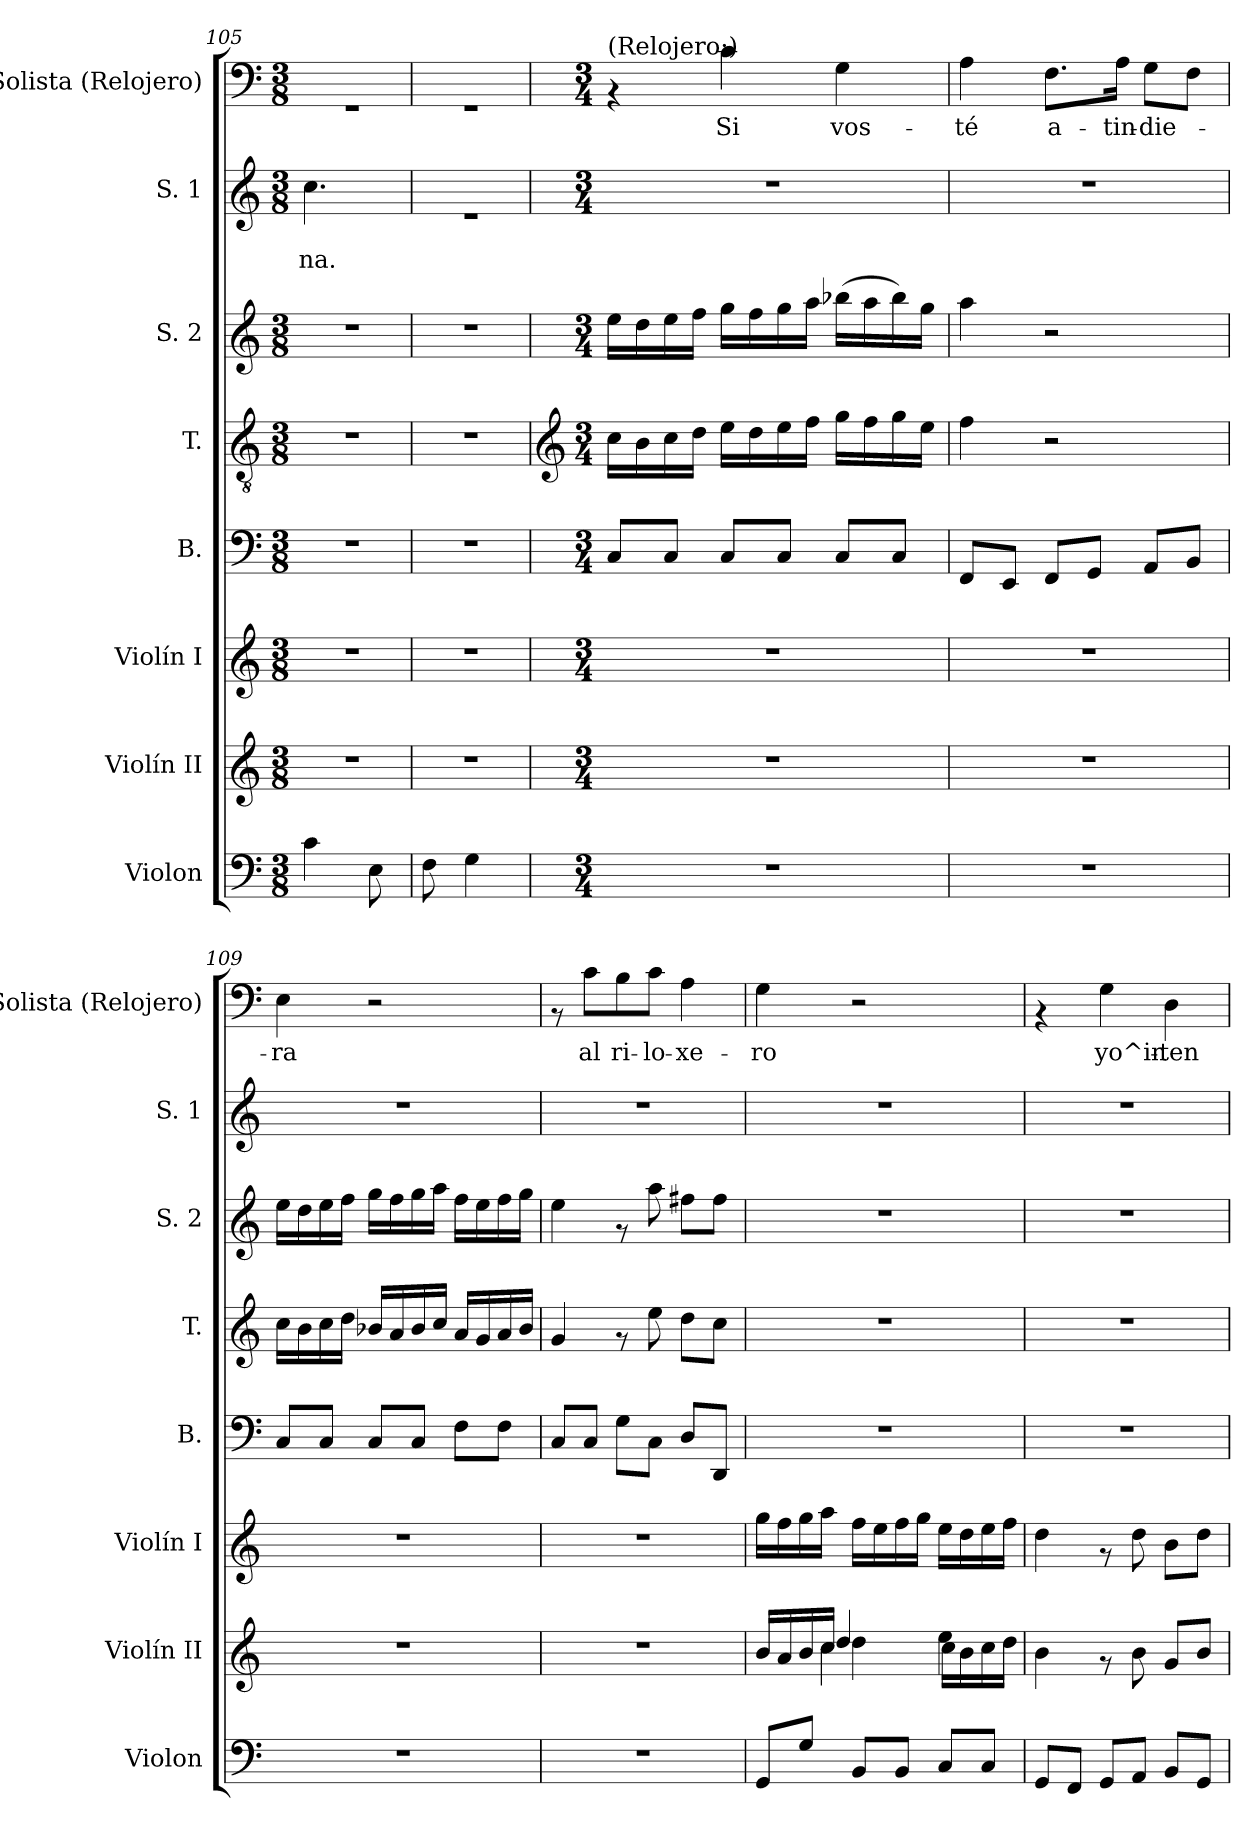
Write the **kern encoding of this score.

**kern	**kern	**kern	**kern	**kern	**kern	**kern	**text	**text	**kern	**text
*part8	*part7	*part6	*part5	*part4	*part3	*part2	*part2	*part2	*part1	*part1
*staff8	*staff7	*staff6	*staff5	*staff4	*staff3	*staff2	*staff2	*staff2	*staff1	*staff1
*I"Violon	*I"Violín II	*I"Violín I	*I"B.	*I"T.	*I"S. 2	*I"S. 1	*	*	*I"Solista (Relojero)	*
*I'Violon	*I'Violín II	*I'Violín I	*I'B.	*I'T.	*I'S. 2	*I'S. 1	*	*	*I'Solista (Relojero)	*
*clefF4	*clefG2	*clefG2	*clefF4	*clefGv2	*clefG2	*clefG2	*	*	*clefF4	*
*k[]	*k[]	*k[]	*k[]	*k[]	*k[]	*k[]	*	*	*k[]	*
*C:	*C:	*C:	*C:	*C:	*C:	*C:	*	*	*C:	*
*M3/8	*M3/8	*M3/8	*M3/8	*M3/8	*M3/8	*M3/8	*	*	*M3/8	*
=105	=105	=105	=105	=105	=105	=105	=105	=105	=105	=105
!	!	!	!	!	!	!	!	!LO:LY:b	!	!
4c\	4.r	4.r	4.r	4.r	4.r	4.cc\	.	-na.	4.rGG	.
8E\	.	.	.	.	.	.	.	.	.	.
=106	=106	=106	=106	=106	=106	=106	=106	=106	=106	=106
8F\	4.r	4.r	4.r	4.r	4.r	4.re	.	.	4.rGG	.
4G\	.	.	.	.	.	.	.	.	.	.
!!LO:PB:g=z
=107	=107	=107	=107	=107	=107	=107	=107	=107	=107	=107
*	*	*	*	*clefG2	*	*	*	*	*	*
*M3/4	*M3/4	*M3/4	*M3/4	*M3/4	*M3/4	*M3/4	*	*	*M3/4	*
!	!	!	!	!	!	!	!	!	!LO:TX:a:t=(Relojero&colon;)	!
2.r	2.r	2.r	8C/L	16cc\LL	16ee\LL	2.r	.	.	4rAA	.
.	.	.	.	16b\	16dd\	.	.	.	.	.
.	.	.	8C/J	16cc\	16ee\	.	.	.	.	.
.	.	.	.	16dd\JJ	16ff\JJ	.	.	.	.	.
!	!	!	!	!	!	!	!	!	!	!LO:LY:b
.	.	.	8C/L	16ee\LL	16gg\LL	.	.	.	4c\	Si
.	.	.	.	16dd\	16ff\	.	.	.	.	.
.	.	.	8C/J	16ee\	16gg\	.	.	.	.	.
.	.	.	.	16ff\JJ	16aa\JJ	.	.	.	.	.
!	!	!	!	!	!	!	!	!	!	!LO:LY:b
.	.	.	8C/L	16gg\LL	(<16bb-X\LL	.	.	.	4G\	vos-
.	.	.	.	16ff\	16aa\	.	.	.	.	.
.	.	.	8C/J	16gg\	16bb-\)	.	.	.	.	.
.	.	.	.	16ee\JJ	16gg\JJ	.	.	.	.	.
=108	=108	=108	=108	=108	=108	=108	=108	=108	=108	=108
!	!	!	!	!	!	!	!	!	!	!LO:LY:b
2.r	2.r	2.r	8FF/L	4ff\	4aa\	2.r	.	.	4A\	-té
.	.	.	8EE/J	.	.	.	.	.	.	.
!	!	!	!	!	!	!	!	!	!	!LO:LY:b
.	.	.	8FF/L	2r	2r	.	.	.	8.F\L	a-
.	.	.	8GG/J	.	.	.	.	.	.	.
!	!	!	!	!	!	!	!	!	!	!LO:LY:b
.	.	.	.	.	.	.	.	.	16A\Jk	-tin-
!	!	!	!	!	!	!	!	!	!	!LO:LY:b
.	.	.	8AA/L	.	.	.	.	.	8G\L	-die-
.	.	.	8BB/J	.	.	.	.	.	8F\J	.
=109	=109	=109	=109	=109	=109	=109	=109	=109	=109	=109
!	!	!	!	!	!	!	!	!	!	!LO:LY:b
2.r	2.r	2.r	8C/L	16cc\LL	16ee\LL	2.r	.	.	4E\	-ra
.	.	.	.	16b\	16dd\	.	.	.	.	.
.	.	.	8C/J	16cc\	16ee\	.	.	.	.	.
.	.	.	.	16dd\JJ	16ff\JJ	.	.	.	.	.
.	.	.	8C/L	16b-X/LL	16gg\LL	.	.	.	2r	.
.	.	.	.	16a/	16ff\	.	.	.	.	.
.	.	.	8C/J	16b-/	16gg\	.	.	.	.	.
.	.	.	.	16cc/JJ	16aa\JJ	.	.	.	.	.
.	.	.	8F\L	16a/LL	16ff\LL	.	.	.	.	.
.	.	.	.	16g/	16ee\	.	.	.	.	.
.	.	.	8F\J	16a/	16ff\	.	.	.	.	.
.	.	.	.	16b-/JJ	16gg\JJ	.	.	.	.	.
=110	=110	=110	=110	=110	=110	=110	=110	=110	=110	=110
2.r	2.r	2.r	8C/L	4g/	4ee\	2.r	.	.	8rAA	.
!	!	!	!	!	!	!	!	!	!	!LO:LY:b
.	.	.	8C/J	.	.	.	.	.	8c\L	al
!	!	!	!	!	!	!	!	!	!	!LO:LY:b
.	.	.	8G\L	8rf	8rf	.	.	.	8B\	ri-
!	!	!	!	!	!	!	!	!	!	!LO:LY:b
.	.	.	8C\J	8ee\	8aa\	.	.	.	8c\J	-lo-
!	!	!	!	!	!	!	!	!	!	!LO:LY:b
.	.	.	8D/L	8dd\L	8ff#X\L	.	.	.	4A\	-xe-
.	.	.	8DD/J	8cc\J	8ff#\J	.	.	.	.	.
!!LO:PB:g=z
=111	=111	=111	=111	=111	=111	=111	=111	=111	=111	=111
*	*^	*	*	*	*	*	*	*	*	*
*	*	*^	*	*	*	*	*	*	*	*	*
!	!	!	!	!	!	!	!	!	!	!	!	!LO:LY:b
8GG/L	16b/LL	8.ryy	8.ryy	16gg\LL	2.r	2.r	2.r	2.r	.	.	4G\	-ro
.	16a/	.	.	16ff\	.	.	.	.	.	.	.	.
8G/J	16b/	.	.	16gg\	.	.	.	.	.	.	.	.
.	16cc/JJ	4dd/	4cc\	16aa\JJ	.	.	.	.	.	.	.	.
8BB/L	4dd\	.	.	16ff\LL	.	.	.	.	.	.	2r	.
.	.	.	.	16ee\	.	.	.	.	.	.	.	.
8BB/J	.	.	.	16ff\	.	.	.	.	.	.	.	.
.	.	16ryy	4ryy	16gg\JJ	.	.	.	.	.	.	.	.
8C/L	4ee\	16cc\LL	.	16ee\LL	.	.	.	.	.	.	.	.
.	.	16b\	.	16dd\	.	.	.	.	.	.	.	.
8C/J	.	16cc\	.	16ee\	.	.	.	.	.	.	.	.
.	.	16dd\JJ	16ryy	16ff\JJ	.	.	.	.	.	.	.	.
*	*v	*v	*v	*	*	*	*	*	*	*	*	*
=112	=112	=112	=112	=112	=112	=112	=112	=112	=112	=112
8GG/L	4b\	4dd\	2.r	2.r	2.r	2.r	.	.	4rAA	.
8FF/J	.	.	.	.	.	.	.	.	.	.
!	!	!	!	!	!	!	!	!	!	!LO:LY:b
8GG/L	8rf	8rf	.	.	.	.	.	.	4G\	yo^in-
8AA/J	8b\	8dd\	.	.	.	.	.	.	.	.
!	!	!	!	!	!	!	!	!	!	!LO:LY:b
8BB/L	8g/L	8b\L	.	.	.	.	.	.	4D\	-ten-
8GG/J	8b/J	8dd\J	.	.	.	.	.	.	.	.
=	=	=	=	=	=	=	=	=	=	=
*-	*-	*-	*-	*-	*-	*-	*-	*-	*-	*-
